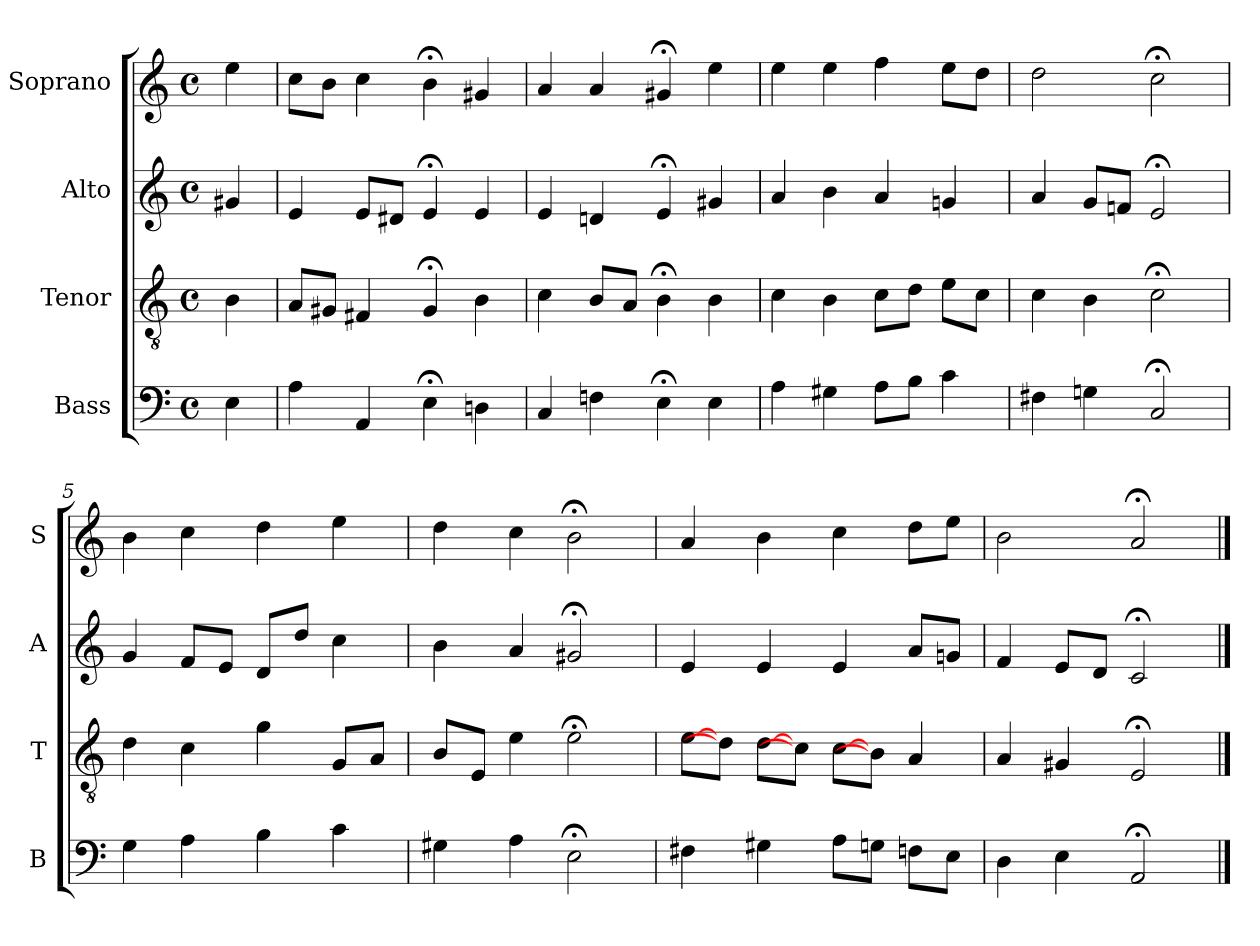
**kern	**kern	**kern	**kern
*part4	*part3	*part2	*part1
*staff4	*staff3	*staff2	*staff1
*I"Bass	*I"Tenor	*I"Alto	*I"Soprano
*I'B	*I'T	*I'A	*I'S
*clefF4	*clefGv2	*clefG2	*clefG2
*k[]	*k[]	*k[]	*k[]
*a:	*a:	*a:	*a:
*M4/4	*M4/4	*M4/4	*M4/4
*met(c)	*met(c)	*met(c)	*met(c)
*MM100	*MM100	*MM100	*MM100
=	=	=	=
4E	4B	4g#X	4ee
=1	=1	=1	=1
4A	8AL	4e	8ccL
.	8G#XJ	.	8bJ
4AA	4F#X	8eL	4cc
.	.	8d#XJ	.
4E;<	4G#;<	4e;<	4b;<
4Dn	4B	4e	4g#X
=2	=2	=2	=2
4C	4c	4e	4a
4Fn	8BL	4dn	4a
.	8AJ	.	.
4E;<	4B;<	4e;<	4g#X;<
4E	4B	4g#X	4ee
=3	=3	=3	=3
4A	4c	4a	4ee
4G#X	4B	4b	4ee
8AL	8cL	4a	4ff
8BJ	8dJ	.	.
4c	8eL	4gn	8eeL
.	8cJ	.	8ddJ
=4	=4	=4	=4
4F#X	4c	4a	2dd
4Gn	4B	8gL	.
.	.	8fnJ	.
2C;<	2c;<	2e;<	2cc;<
=5	=5	=5	=5
4G	4d	4g	4b
4A	4c	8fL	4cc
.	.	8eJ	.
4B	4g	8dL	4dd
.	.	8ddJ	.
4c	8GL	4cc	4ee
.	8AJ	.	.
=6	=6	=6	=6
4G#X	8BL	4b	4dd
.	8EJ	.	.
4A	4e	4a	4cc
2E;<	2e;<	2g#X;<	2b;<
=7	=7	=7	=7
4F#X	[8eL	4e	4a
.	8dJ]	.	.
4G#X	[8dL	4e	4b
.	8cJ]	.	.
8AL	[8cL	4e	4cc
8GnJ	8BJ]	.	.
8FnL	4A	8aL	8ddL
8EJ	.	8gnJ	8eeJ
=8	=8	=8	=8
4D	4A	4f	2b
4E	4G#X	8eL	.
.	.	8dJ	.
2AA;<	2E;<	2c;<	2a;<
==	==	==	==
*-	*-	*-	*-
